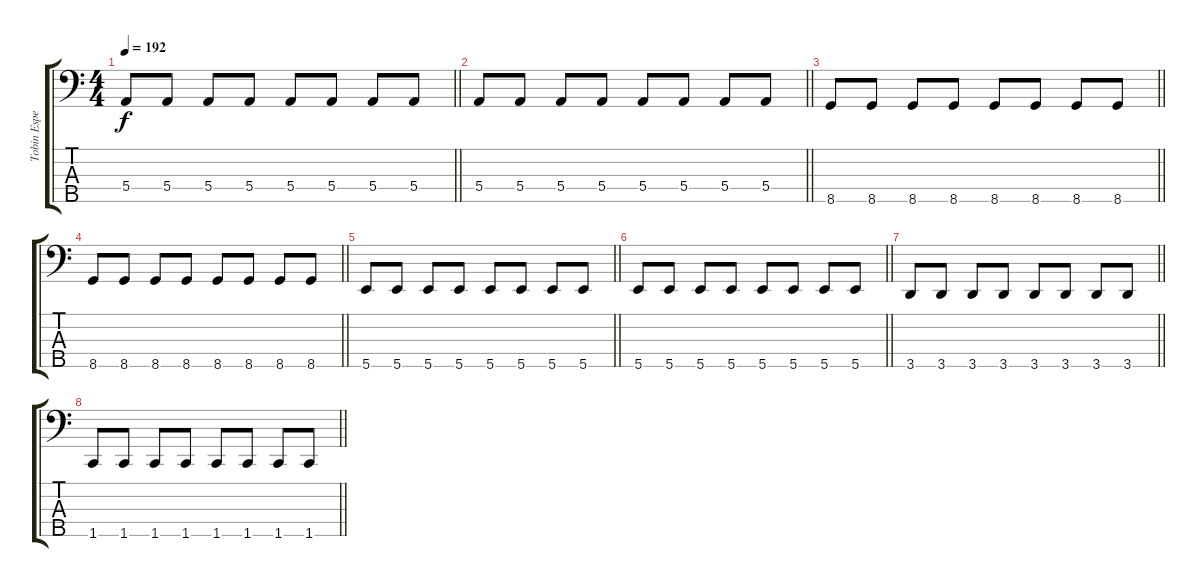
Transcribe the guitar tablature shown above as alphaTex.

\track ("Tobin Esperance" "Tobin Espe") {instrument electricbassfinger}
\staff {score tabs}
\tuning (G2 D2 A1 E1 B0) {hide}
\ts (4 4)
\tempo 192
\clef f4
\barLineRight lightlight
\ks c
5.4.8{dy f} 5.4.8 5.4.8 5.4.8 5.4.8 5.4.8 5.4.8 5.4.8 |
\barLineRight lightlight
5.4.8 5.4.8 5.4.8 5.4.8 5.4.8 5.4.8 5.4.8 5.4.8 |
\barLineRight lightlight
8.5.8 8.5.8 8.5.8 8.5.8 8.5.8 8.5.8 8.5.8 8.5.8 |
\barLineRight lightlight
8.5.8 8.5.8 8.5.8 8.5.8 8.5.8 8.5.8 8.5.8 8.5.8 |
\barLineRight lightlight
5.5.8 5.5.8 5.5.8 5.5.8 5.5.8 5.5.8 5.5.8 5.5.8 |
\barLineRight lightlight
5.5.8 5.5.8 5.5.8 5.5.8 5.5.8 5.5.8 5.5.8 5.5.8 |
\barLineRight lightlight
3.5.8 3.5.8 3.5.8 3.5.8 3.5.8 3.5.8 3.5.8 3.5.8 |
\barLineRight lightlight
1.5.8 1.5.8 1.5.8 1.5.8 1.5.8 1.5.8 1.5.8 1.5.8
